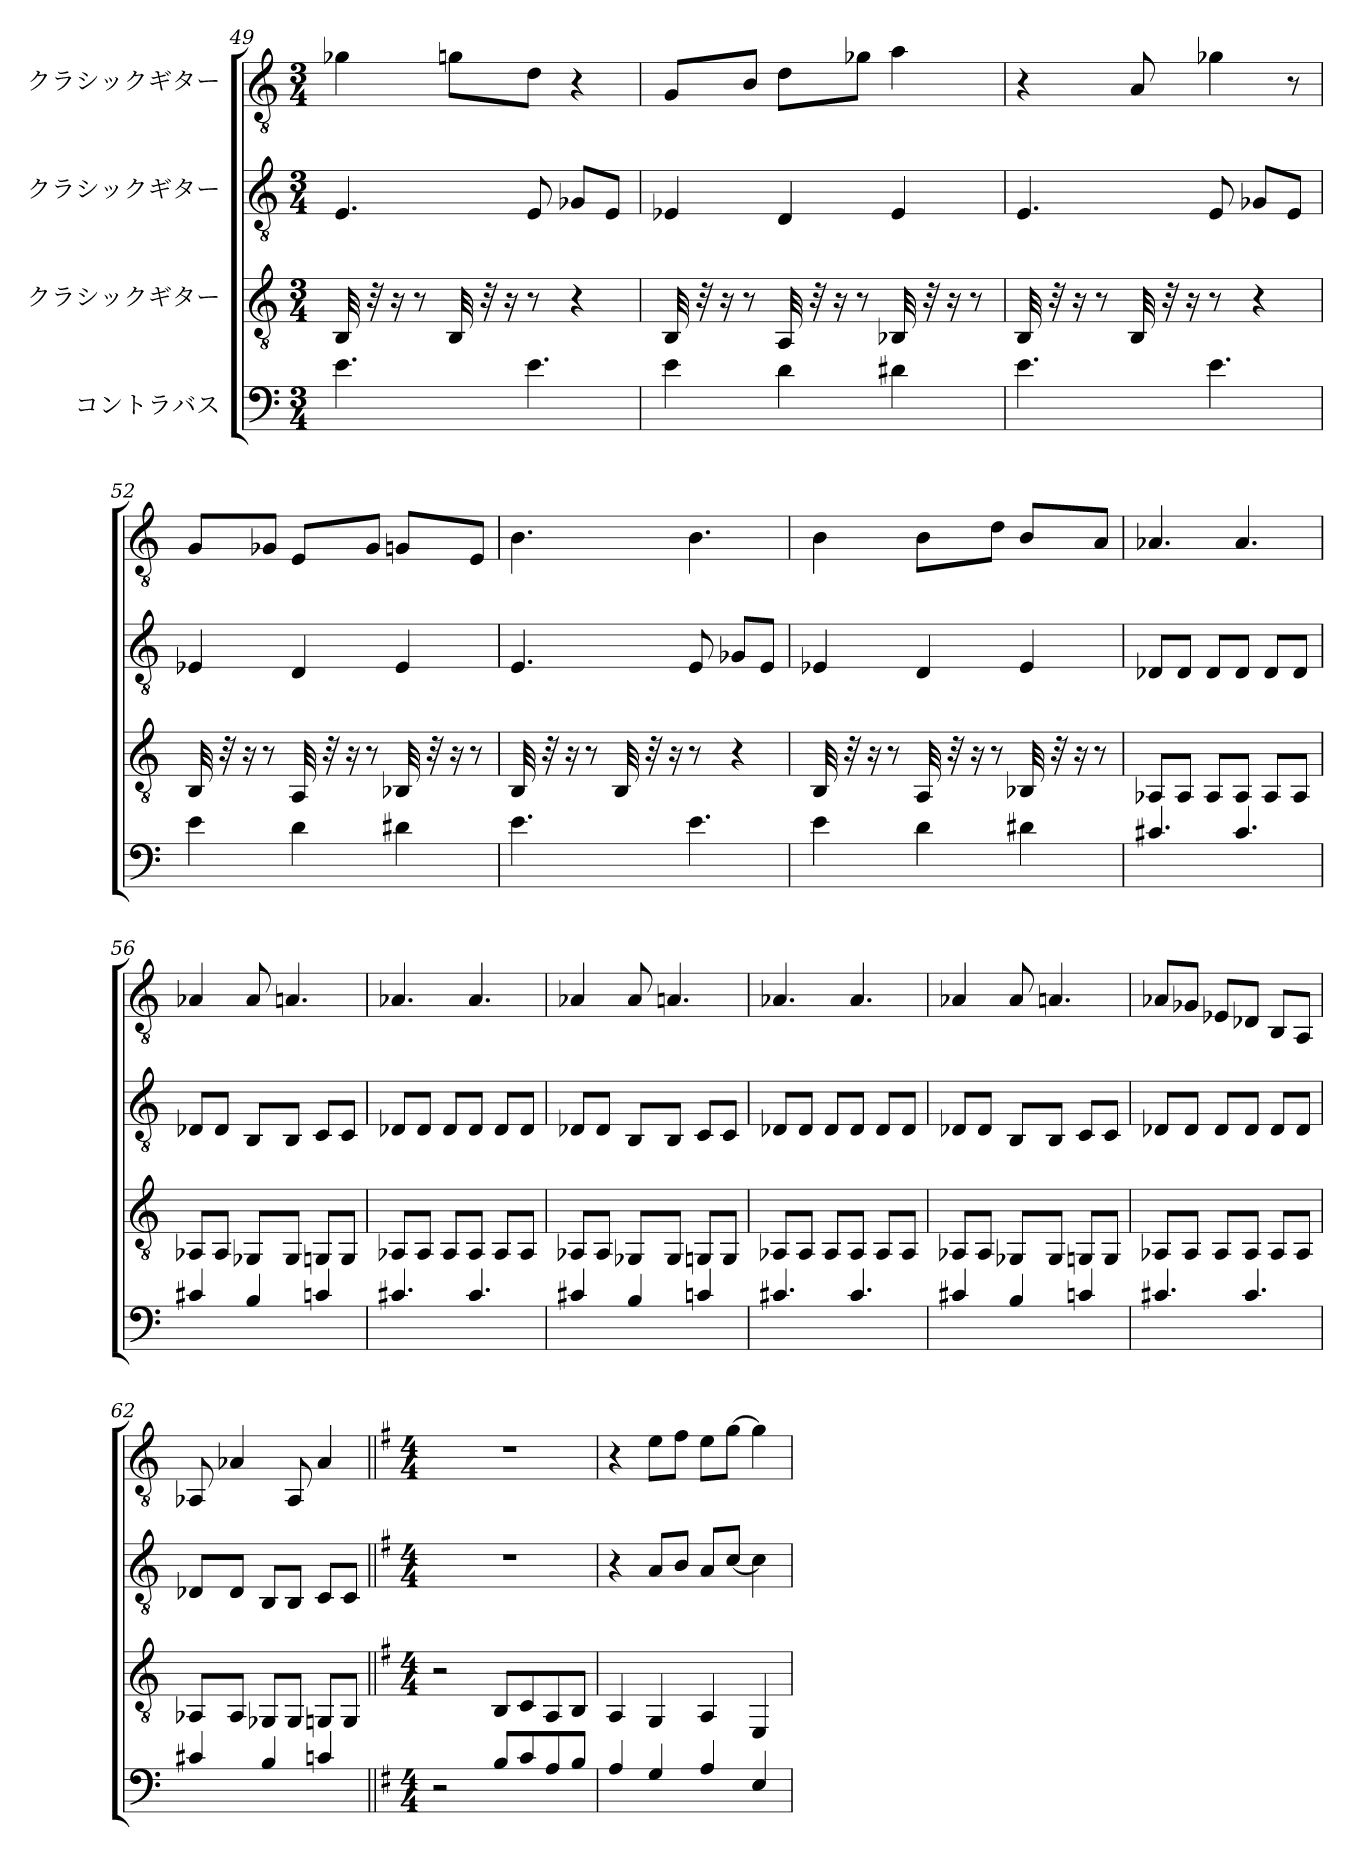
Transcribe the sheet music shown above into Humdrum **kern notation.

**kern	**kern	**kern	**kern
*part4	*part3	*part2	*part1
*staff4	*staff3	*staff2	*staff1
*I"コントラバス	*I"クラシックギター	*I"クラシックギター	*I"クラシックギター
!!LO:LB:g=z
*clefF4	*clefGv2	*clefGv2	*clefGv2
*ITrd7c12	*	*	*
*k[]	*k[]	*k[]	*k[]
*M3/4	*M3/4	*M3/4	*M3/4
=49	=49	=49	=49
4.E\	32BB/	4.E/	4g-X\
.	32r	.	.
.	16r	.	.
.	8r	.	.
.	32BB/	.	8gn\L
.	32r	.	.
.	16r	.	.
4.E\	8r	8E/	8d\J
.	4r	8G-X/L	4r
.	.	8E/J	.
=50	=50	=50	=50
4E\	32BB/	4E-X/	8G/L
.	32r	.	.
.	16r	.	.
.	8r	.	8B/J
4D\	32AA/	4D/	8d\L
.	32r	.	.
.	16r	.	.
.	8r	.	8g-X\J
4D#X\	32BB-X/	4E-/	4a\
.	32r	.	.
.	16r	.	.
.	8r	.	.
=51	=51	=51	=51
4.E\	32BB/	4.E/	4r
.	32r	.	.
.	16r	.	.
.	8r	.	.
.	32BB/	.	8A/
.	32r	.	.
.	16r	.	.
4.E\	8r	8E/	4g-X\
.	4r	8G-X/L	.
.	.	8E/J	8r
!!LO:PB:g=z
=52	=52	=52	=52
4E\	32BB/	4E-X/	8G/L
.	32r	.	.
.	16r	.	.
.	8r	.	8G-X/J
4D\	32AA/	4D/	8E/L
.	32r	.	.
.	16r	.	.
.	8r	.	8G-/J
4D#X\	32BB-X/	4E-/	8Gn/L
.	32r	.	.
.	16r	.	.
.	8r	.	8E/J
=53	=53	=53	=53
4.E\	32BB/	4.E/	4.B\
.	32r	.	.
.	16r	.	.
.	8r	.	.
.	32BB/	.	.
.	32r	.	.
.	16r	.	.
4.E\	8r	8E/	4.B\
.	4r	8G-X/L	.
.	.	8E/J	.
=54	=54	=54	=54
4E\	32BB/	4E-X/	4B\
.	32r	.	.
.	16r	.	.
.	8r	.	.
4D\	32AA/	4D/	8B\L
.	32r	.	.
.	16r	.	.
.	8r	.	8d\J
4D#X\	32BB-X/	4E-/	8B/L
.	32r	.	.
.	16r	.	.
.	8r	.	8A/J
!!LO:LB:g=z
=55	=55	=55	=55
4.C#X/	8AA-X/L	8D-X/L	4.A-X/
.	8AA-/J	8D-/J	.
.	8AA-/L	8D-/L	.
4.C#/	8AA-/J	8D-/J	4.A-/
.	8AA-/L	8D-/L	.
.	8AA-/J	8D-/J	.
=56	=56	=56	=56
4C#X/	8AA-X/L	8D-X/L	4A-X/
.	8AA-/J	8D-/J	.
4BB/	8GG-X/L	8BB/L	8A-/
.	8GG-/J	8BB/J	4.An/
4Cn/	8GGn/L	8C/L	.
.	8GG/J	8C/J	.
=57	=57	=57	=57
4.C#X/	8AA-X/L	8D-X/L	4.A-X/
.	8AA-/J	8D-/J	.
.	8AA-/L	8D-/L	.
4.C#/	8AA-/J	8D-/J	4.A-/
.	8AA-/L	8D-/L	.
.	8AA-/J	8D-/J	.
=58	=58	=58	=58
4C#X/	8AA-X/L	8D-X/L	4A-X/
.	8AA-/J	8D-/J	.
4BB/	8GG-X/L	8BB/L	8A-/
.	8GG-/J	8BB/J	4.An/
4Cn/	8GGn/L	8C/L	.
.	8GG/J	8C/J	.
!!LO:LB:g=z
=59	=59	=59	=59
4.C#X/	8AA-X/L	8D-X/L	4.A-X/
.	8AA-/J	8D-/J	.
.	8AA-/L	8D-/L	.
4.C#/	8AA-/J	8D-/J	4.A-/
.	8AA-/L	8D-/L	.
.	8AA-/J	8D-/J	.
=60	=60	=60	=60
4C#X/	8AA-X/L	8D-X/L	4A-X/
.	8AA-/J	8D-/J	.
4BB/	8GG-X/L	8BB/L	8A-/
.	8GG-/J	8BB/J	4.An/
4Cn/	8GGn/L	8C/L	.
.	8GG/J	8C/J	.
=61	=61	=61	=61
4.C#X/	8AA-X/L	8D-X/L	8A-X/L
.	8AA-/J	8D-/J	8G-X/J
.	8AA-/L	8D-/L	8E-X/L
4.C#/	8AA-/J	8D-/J	8D-X/J
.	8AA-/L	8D-/L	8BB/L
.	8AA-/J	8D-/J	8AA/J
=62	=62	=62	=62
4C#X/	8AA-X/L	8D-X/L	8AA-X/
.	8AA-/J	8D-/J	4A-X/
4BB/	8GG-X/L	8BB/L	.
.	8GG-/J	8BB/J	8AA-/
4Cn/	8GGn/L	8C/L	4A-/
.	8GG/J	8C/J	.
!!LO:PB:g=z
=63||	=63||	=63||	=63||
*k[f#]	*k[f#]	*k[f#]	*k[f#]
*M4/4	*M4/4	*M4/4	*M4/4
2r	2r	1r	1r
8BBi/L	8BBi/L	.	.
8Ci/	8Ci/	.	.
8AAi/	8AAi/	.	.
8BBi/J	8BBi/J	.	.
=64	=64	=64	=64
*k[]	*k[]	*k[]	*k[]
4AA/	4AA/	4r	4r
4GG/	4GG/	8A/L	8e\L
.	.	8B/J	8f\J
4AA/	4AA/	8A/L	8e\L
.	.	[8c/J	[8g\J
4EE/	4EE/	4c\]	4g\]
=	=	=	=
*-	*-	*-	*-
